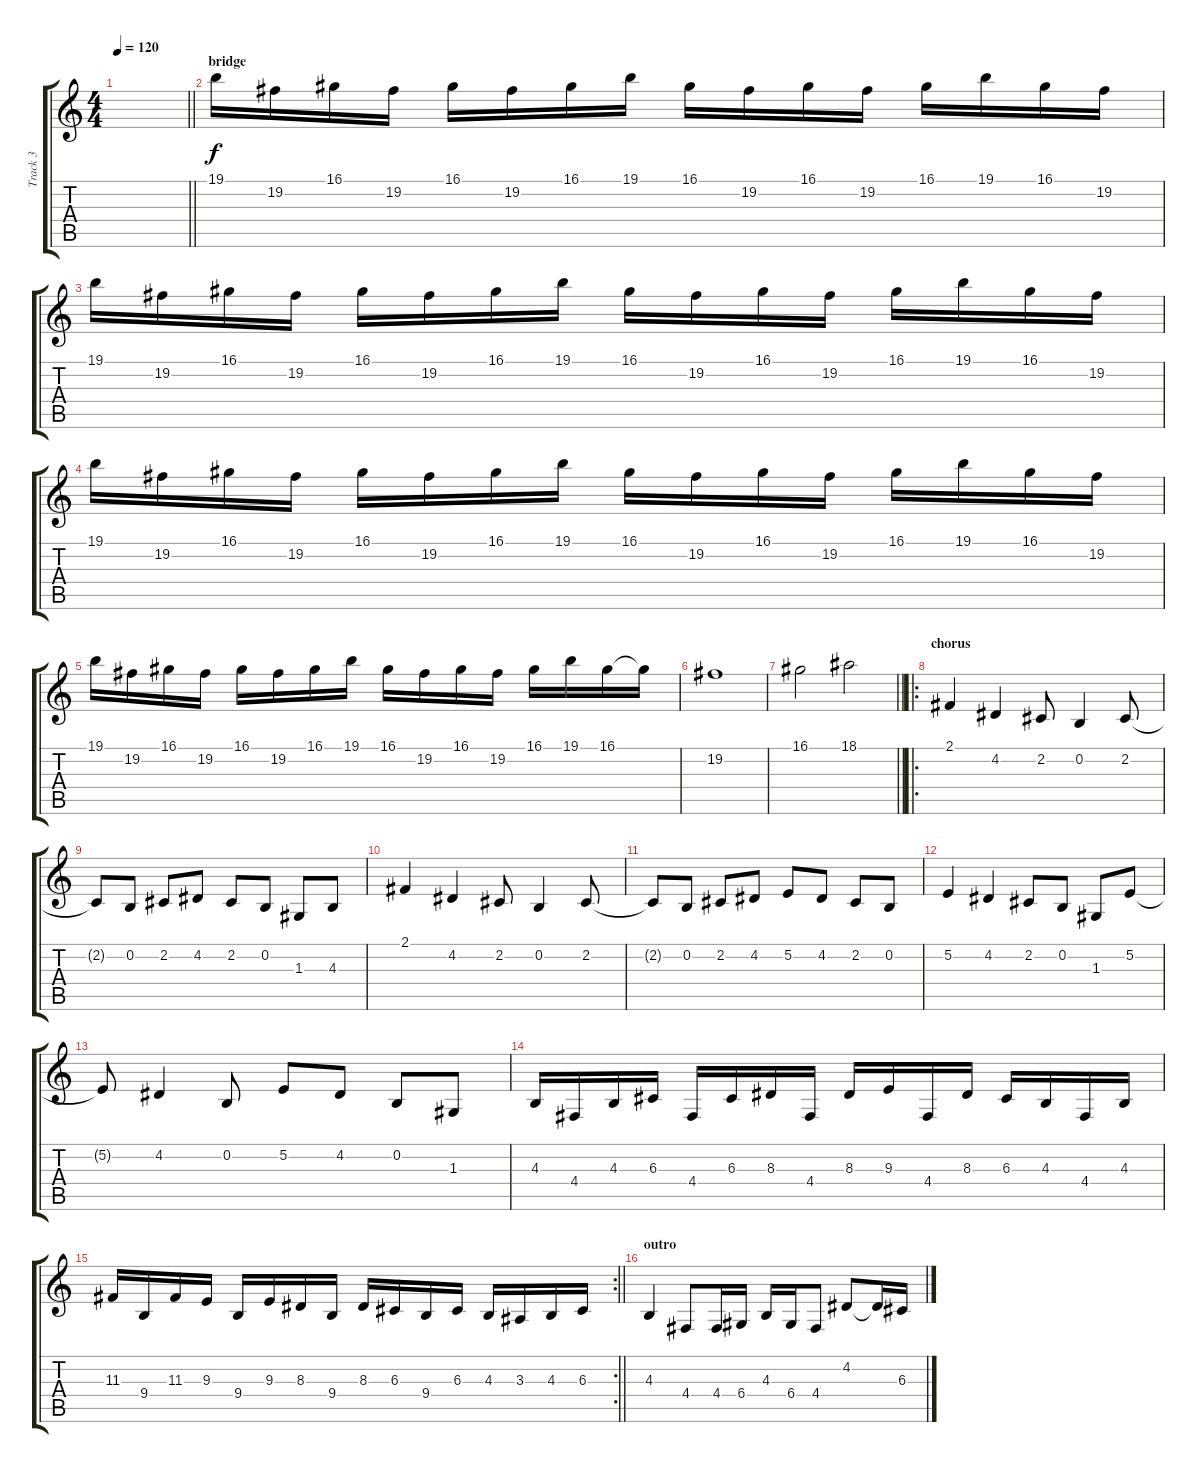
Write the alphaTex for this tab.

\track ("Track 3" "Track 3") {instrument lead1square}
\staff {score tabs}
\tuning (E4 B3 G3 D3 A2 E2) {hide}
\ts (4 4)
\tempo 120
\clef g2
\barLineRight lightlight
\ks c
|
\section ("" "bridge")
19.1.16 19.2.16 16.1.16 19.2.16 16.1.16 19.2.16 16.1.16 19.1.16 16.1.16 19.2.16 16.1.16 19.2.16 16.1.16 19.1.16 16.1.16 19.2.16 |
19.1.16 19.2.16 16.1.16 19.2.16 16.1.16 19.2.16 16.1.16 19.1.16 16.1.16 19.2.16 16.1.16 19.2.16 16.1.16 19.1.16 16.1.16 19.2.16 |
19.1.16 19.2.16 16.1.16 19.2.16 16.1.16 19.2.16 16.1.16 19.1.16 16.1.16 19.2.16 16.1.16 19.2.16 16.1.16 19.1.16 16.1.16 19.2.16 |
19.1.16 19.2.16 16.1.16 19.2.16 16.1.16 19.2.16 16.1.16 19.1.16 16.1.16 19.2.16 16.1.16 19.2.16 16.1.16 19.1.16 16.1.16 16.1{t}.16 |
19.2.1 |
\barLineRight lightlight
16.1.2 18.1.2 |
\ro
\section ("" "chorus")
2.1.4 4.2.4 2.2.8 0.2.4 2.2.8 |
2.2{t}.8 0.2.8 2.2.8 4.2.8 2.2.8 0.2.8 1.3.8 4.3.8 |
2.1.4 4.2.4 2.2.8 0.2.4 2.2.8 |
2.2{t}.8 0.2.8 2.2.8 4.2.8 5.2.8 4.2.8 2.2.8 0.2.8 |
5.2.4 4.2.4 2.2.8 0.2.8 1.3.8 5.2.8 |
5.2{t}.8 4.2.4 0.2.8 5.2.8 4.2.8 0.2.8 1.3.8 |
4.3.16 4.4.16 4.3.16 6.3.16 4.4.16 6.3.16 8.3.16 4.4.16 8.3.16 9.3.16 4.4.16 8.3.16 6.3.16 4.3.16 4.4.16 4.3.16 |
\rc 2
\barLineRight lightlight
11.3.16 9.4.16 11.3.16 9.3.16 9.4.16 9.3.16 8.3.16 9.4.16 8.3.16 6.3.16 9.4.16 6.3.16 4.3.16 3.3.16 4.3.16 6.3.16 |
\section ("" "outro")
4.3.4 4.4.8 4.4.16 6.4.16 4.3.16 6.4.16 4.4.8 4.2.8 4.2{t}.16 6.3.16
